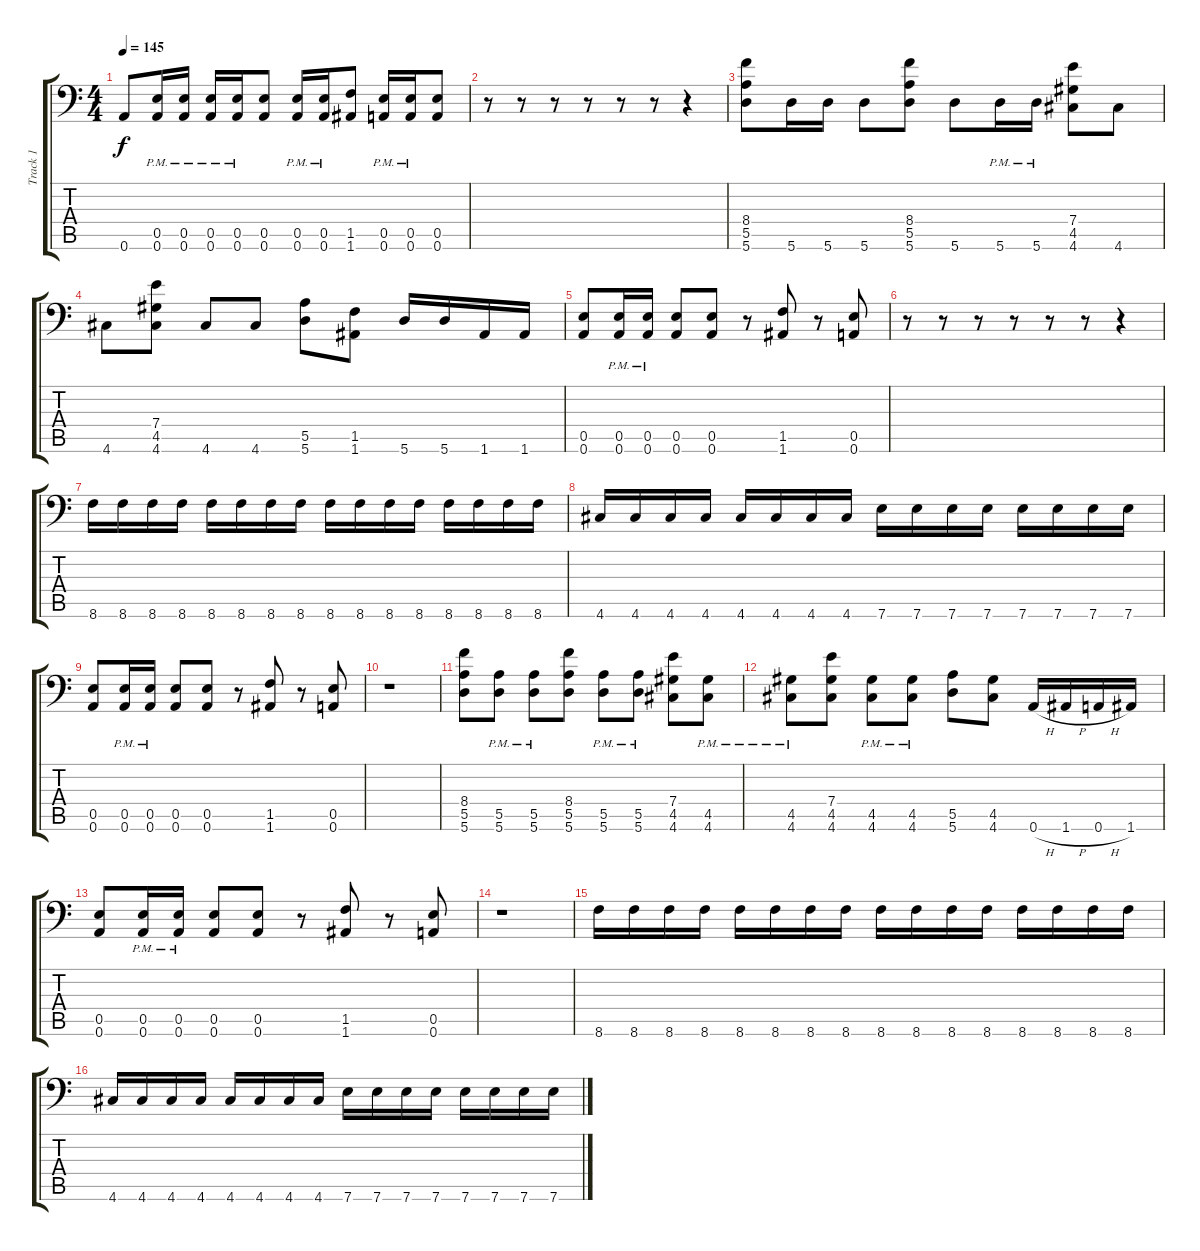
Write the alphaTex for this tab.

\track ("Track 1" "Track 1") {instrument distortionguitar}
\staff {score tabs}
\tuning (B3 Gb3 D3 A2 E2 A1) {hide}
\ts (4 4)
\tempo 145
\clef f4
\ks c
0.6.8{dy f} (0.5{pm} 0.6{pm}).16 (0.5{pm} 0.6{pm}).16 (0.5{pm} 0.6{pm}).16 (0.5{pm} 0.6{pm}).16 (0.5 0.6).8 (0.5{pm} 0.6{pm}).16 (0.5{pm} 0.6{pm}).16 (1.5 1.6).8 (0.5{pm} 0.6{pm}).16 (0.5{pm} 0.6{pm}).16 (0.5 0.6).8 |
r.8 r.8 r.8 r.8 r.8 r.8 r.4 |
(8.4 5.5 5.6).8 5.6.16 5.6.16 5.6.8 (8.4 5.5 5.6).8 5.6.8 5.6{pm}.16 5.6{pm}.16 (7.4 4.5 4.6).8 4.6.8 |
4.6.8 (7.4 4.5 4.6).8 4.6.8 4.6.8 (5.5 5.6).8 (1.5 1.6).8 5.6.16 5.6.16 1.6.16 1.6.16 |
(0.5 0.6).8 (0.5 0.6{pm}).16 (0.5 0.6{pm}).16 (0.5 0.6).8 (0.5 0.6).8 r.8 (1.5 1.6).8 r.8 (0.5 0.6).8 |
r.8 r.8 r.8 r.8 r.8 r.8 r.4 |
8.6.16 8.6.16 8.6.16 8.6.16 8.6.16 8.6.16 8.6.16 8.6.16 8.6.16 8.6.16 8.6.16 8.6.16 8.6.16 8.6.16 8.6.16 8.6.16 |
4.6.16 4.6.16 4.6.16 4.6.16 4.6.16 4.6.16 4.6.16 4.6.16 7.6.16 7.6.16 7.6.16 7.6.16 7.6.16 7.6.16 7.6.16 7.6.16 |
(0.5 0.6).8 (0.5{pm} 0.6{pm}).16 (0.5{pm} 0.6{pm}).16 (0.5 0.6).8 (0.5 0.6).8 r.8 (1.5 1.6).8 r.8 (0.5 0.6).8 |
r.1 |
(8.4 5.5 5.6).8 (5.5{pm} 5.6{pm}).8 (5.5{pm} 5.6{pm}).8 (8.4 5.5 5.6).8 (5.5{pm} 5.6{pm}).8 (5.5{pm} 5.6).8 (7.4 4.5 4.6).8 (4.5{pm} 4.6{pm}).8 |
(4.5{pm} 4.6{pm}).8 (7.4 4.5 4.6).8 (4.5{pm} 4.6{pm}).8 (4.5{pm} 4.6).8 (5.5 5.6).8 (4.5 4.6).8 0.6{h}.16 1.6{h}.16 0.6{h}.16 1.6.16 |
(0.5 0.6).8 (0.5{pm} 0.6{pm}).16 (0.5{pm} 0.6{pm}).16 (0.5 0.6).8 (0.5 0.6).8 r.8 (1.5 1.6).8 r.8 (0.5 0.6).8 |
r.1 |
8.6.16 8.6.16 8.6.16 8.6.16 8.6.16 8.6.16 8.6.16 8.6.16 8.6.16 8.6.16 8.6.16 8.6.16 8.6.16 8.6.16 8.6.16 8.6.16 |
4.6.16 4.6.16 4.6.16 4.6.16 4.6.16 4.6.16 4.6.16 4.6.16 7.6.16 7.6.16 7.6.16 7.6.16 7.6.16 7.6.16 7.6.16 7.6.16
